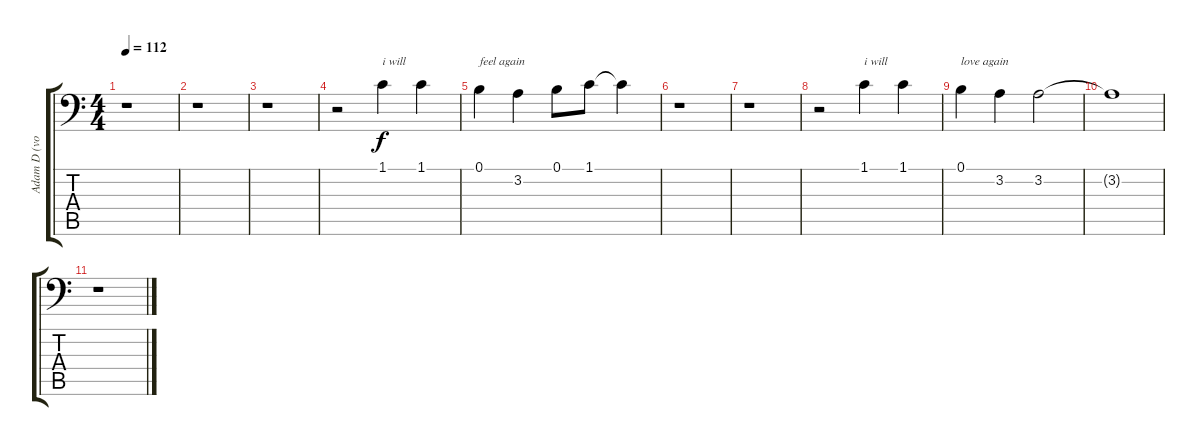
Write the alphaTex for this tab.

\track ("Adam D (vocals)" "Adam D (vo") {instrument lead2sawtooth}
\staff {score tabs}
\tuning (B3 Gb3 D3 A2 E2 A1) {hide}
\ts (4 4)
\tempo 112
\clef f4
\ks c
r.1{dy f} |
r.1 |
r.1 |
r.2 1.1.4{txt "i will"} 1.1.4 |
0.1.4{txt "feel again"} 3.2.4 0.1.8 1.1.8 1.1{t}.4 |
r.1 |
r.1 |
r.2 1.1.4{txt "i will"} 1.1.4 |
0.1.4{txt "love again"} 3.2.4 3.2.2 |
3.2{t}.1 |
r.1
